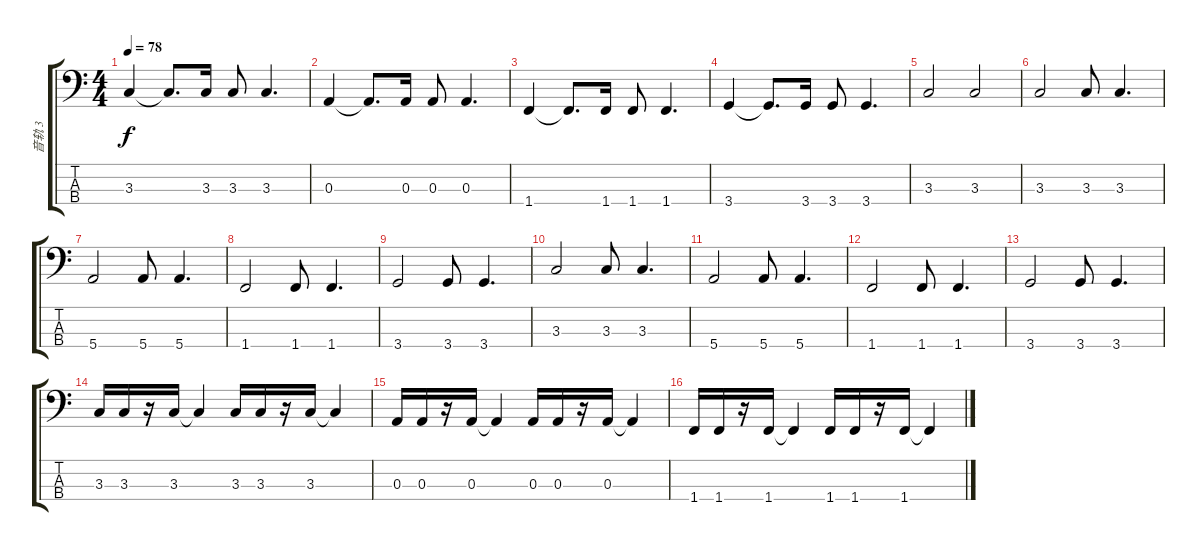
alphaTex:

\track ("音轨 3" "音轨 3") {instrument electricbassfinger}
\staff {score tabs}
\tuning (G2 D2 A1 E1) {hide}
\ts (4 4)
\tempo 78
\clef f4
\ks c
3.3.4{dy f} 3.3{t}.8{d} 3.3.16 3.3.8 3.3.4{d} |
0.3.4 0.3{t}.8{d} 0.3.16 0.3.8 0.3.4{d} |
1.4.4 1.4{t}.8{d} 1.4.16 1.4.8 1.4.4{d} |
3.4.4 3.4{t}.8{d} 3.4.16 3.4.8 3.4.4{d} |
3.3.2 3.3.2 |
3.3.2 3.3.8 3.3.4{d} |
5.4.2 5.4.8 5.4.4{d} |
1.4.2 1.4.8 1.4.4{d} |
3.4.2 3.4.8 3.4.4{d} |
3.3.2 3.3.8 3.3.4{d} |
5.4.2 5.4.8 5.4.4{d} |
1.4.2 1.4.8 1.4.4{d} |
3.4.2 3.4.8 3.4.4{d} |
3.3.16 3.3.16 r.16 3.3.16 3.3{t}.4 3.3.16 3.3.16 r.16 3.3.16 3.3{t}.4 |
0.3.16 0.3.16 r.16 0.3.16 0.3{t}.4 0.3.16 0.3.16 r.16 0.3.16 0.3{t}.4 |
1.4.16 1.4.16 r.16 1.4.16 1.4{t}.4 1.4.16 1.4.16 r.16 1.4.16 1.4{t}.4
